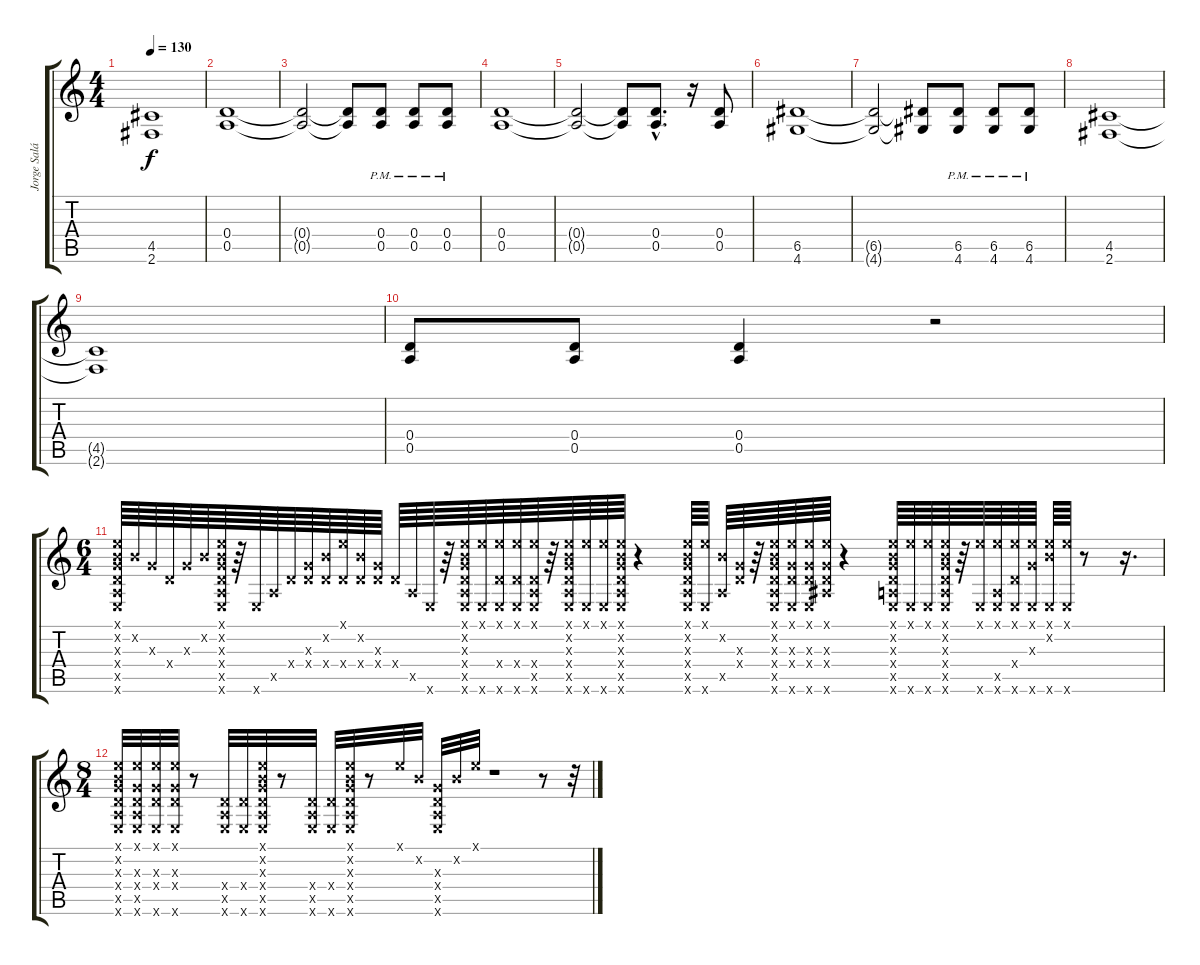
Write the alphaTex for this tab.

\track ("Jorge Salán" "Jorge Salá") {instrument distortionguitar}
\staff {score tabs}
\tuning (E4 B3 G3 D3 A2 E2) {hide}
\ts (4 4)
\tempo 130
\clef g2
\ks c
(4.5{t} 2.6{t}).1{dy f} |
(0.4 0.5).1 |
(0.4{t} 0.5{t}).2 (0.4{t} 0.5{t}).8 (0.4{pm} 0.5{pm}).8 (0.4{pm} 0.5{pm}).8 (0.4{pm} 0.5{pm}).8 |
(0.4 0.5).1 |
(0.4{t} 0.5{t}).2 (0.4{t} 0.5{t}).8 (0.4{hac} 0.5{hac}).8{d} r.16 (0.4 0.5).8 |
(6.5 4.6).1 |
(6.5{t} 4.6{t}).2 (6.5{t} 4.6{t}).8 (6.5{pm} 4.6{pm}).8 (6.5{pm} 4.6{pm}).8 (6.5{pm} 4.6{pm}).8 |
(4.5 2.6).1 |
(4.5{t} 2.6{t}).1 |
(0.4 0.5).8 (0.4 0.5).8 (0.4 0.5).4 r.2 |
\ts (6 4)
(0.1{x} 0.2{x} 0.3{x} 0.4{x} 0.5{x} 0.6{x}).64{volume 8} 0.2{x}.64 0.3{x}.64 0.4{x}.64 0.3{x}.64 0.2{x}.64 (0.1{x} 0.2{x} 0.3{x} 0.4{x} 0.5{x} 0.6{x}).64 r.64 0.6{x}.64 0.5{x}.64 0.4{x}.64 (0.3{x} 0.4{x}).64 (0.2{x} 0.4{x}).64 (0.1{x} 0.4{x}).64 (0.2{x} 0.4{x}).64 (0.3{x} 0.4{x}).64 0.4{x}.64 0.5{x}.64 0.6{x}.64 r.64 (0.1{x} 0.2{x} 0.3{x} 0.4{x} 0.5{x} 0.6{x}).64 (0.1{x} 0.6{x}).64 (0.1{x} 0.4{x} 0.6{x}).64 (0.1{x} 0.4{x} 0.6{x}).64 (0.1{x} 0.4{x} 0.5{x} 0.6{x}).64 r.64 (0.1{x} 0.2{x} 0.3{x} 0.4{x} 0.5{x} 0.6{x}).64 (0.1{x} 0.6{x}).64 (0.1{x} 0.6{x}).64 (0.1{x} 0.2{x} 0.3{x} 0.4{x} 0.5{x} 0.6{x}).64 r.4 (0.1{x} 0.2{x} 0.3{x} 0.4{x} 0.5{x} 0.6{x}).64 (0.1{x} 0.6{x}).64 (0.2{x} 0.5{x}).64 (0.3{x} 0.4{x}).64 r.64 (0.1{x} 0.2{x} 0.3{x} 0.4{x} 0.5{x} 0.6{x}).64 (0.1{x} 0.3{x} 0.4{x} 0.6{x}).64 (0.1{x} 0.3{x} 0.4{x} 0.6{x}).64 (0.1{x} 0.3{x} 0.4{x} 6.6{x}).64 r.4 (0.1{x} 0.2{x} 0.3{x} 0.4{x} 0.5{x} 0.6{x}).64 (0.1{x} 0.6{x}).64 (0.1{x} 0.6{x}).64 (0.1{x} 0.2{x} 0.3{x} 0.4{x} 0.5{x} 0.6{x}).64 r.64 (0.1{x} 0.6{x}).64 (0.1{x} 0.5{x} 0.6{x}).64 (0.1{x} 0.4{x} 0.6{x}).64 (0.1{x} 0.3{x} 0.6{x}).64 (0.1{x} 0.2{x} 0.6{x}).64 (0.1{x} 0.6{x}).64 r.8 r.16{d} |
\ts (8 4)
(0.1{x} 0.2{x} 0.3{x} 0.4{x} 0.5{x} 0.6{x}).32 (0.1{x} 0.3{x} 0.4{x} 0.5{x} 0.6{x}).32 (0.1{x} 0.3{x} 0.4{x} 0.6{x}).32 (0.1{x} 0.3{x} 0.4{x} 0.6{x}).32 r.8 (0.4{x} 0.5{x} 0.6{x}).32 (0.4{x} 0.6{x}).32 (0.1{x} 0.2{x} 0.3{x} 0.4{x} 0.5{x} 0.6{x}).32 r.8 (0.4{x} 0.5{x} 0.6{x}).32 (0.4{x} 0.6{x}).32 (0.1{x} 0.2{x} 0.3{x} 0.4{x} 0.5{x} 0.6{x}).32 r.8 0.1{x}.32 0.2{x}.32 (0.3{x} 0.4{x} 0.5{x} 0.6{x}).32 0.2{x}.32 0.1{x}.32 r.1 r.8 r.32
